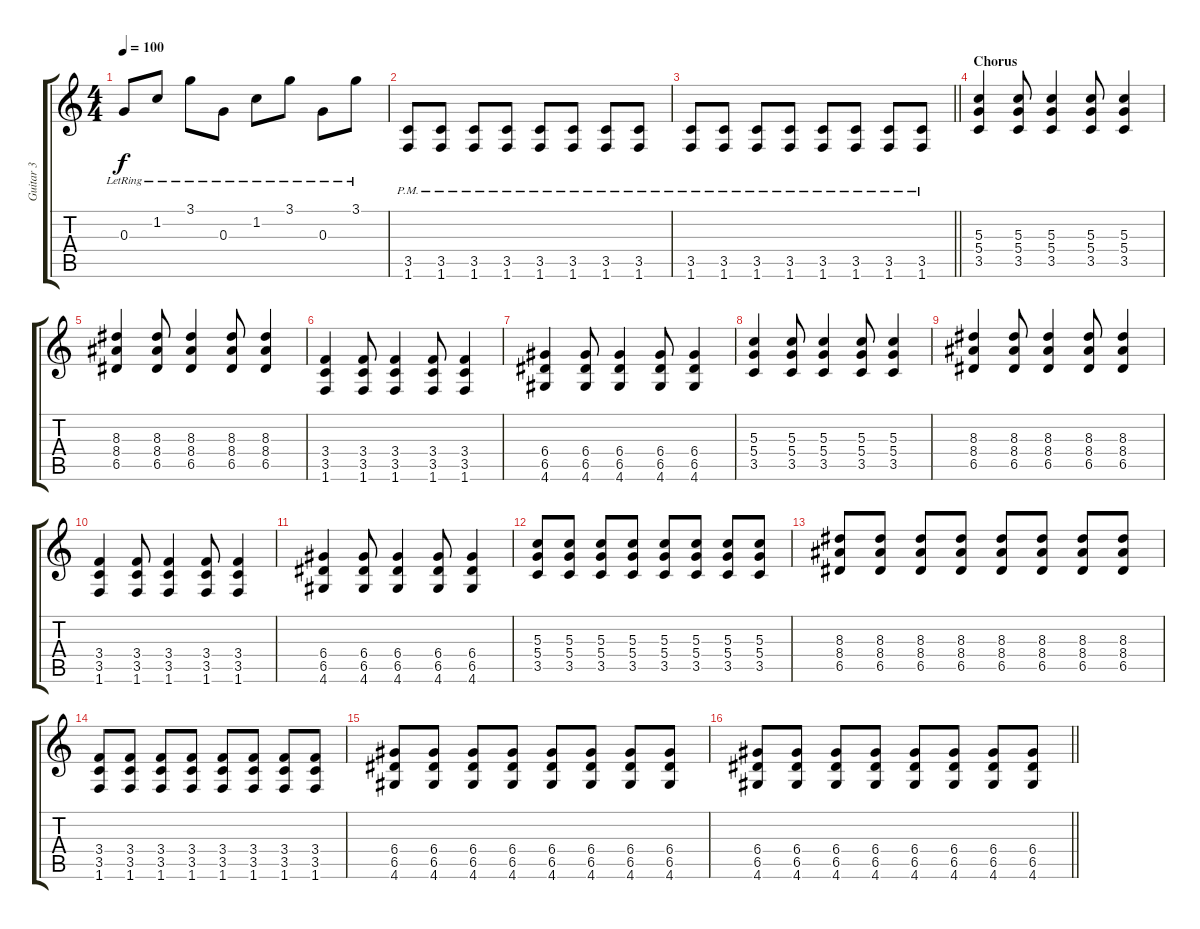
\track ("Guitar 3" "Guitar 3") {instrument electricguitarclean}
\staff {score tabs}
\tuning (E4 B3 G3 D3 A2 E2) {hide}
\ts (4 4)
\tempo 100
\clef g2
\ks c
0.3{lr}.8{dy f} 1.2{lr}.8 3.1{lr}.8 0.3{lr}.8 1.2{lr}.8 3.1{lr}.8 0.3{lr}.8 3.1{lr}.8 |
(3.5{pm} 1.6{pm}).8{instrument distortionguitar} (3.5{pm} 1.6{pm}).8 (3.5{pm} 1.6{pm}).8 (3.5{pm} 1.6{pm}).8 (3.5{pm} 1.6{pm}).8 (3.5{pm} 1.6{pm}).8 (3.5{pm} 1.6{pm}).8 (3.5{pm} 1.6{pm}).8 |
\barLineRight lightlight
(3.5{pm} 1.6{pm}).8 (3.5{pm} 1.6{pm}).8 (3.5{pm} 1.6{pm}).8 (3.5{pm} 1.6{pm}).8 (3.5{pm} 1.6{pm}).8 (3.5{pm} 1.6{pm}).8 (3.5{pm} 1.6{pm}).8 (3.5{pm} 1.6{pm}).8 |
\section ("" "Chorus")
(5.3 5.4 3.5).4 (5.3 5.4 3.5).8 (5.3 5.4 3.5).4 (5.3 5.4 3.5).8 (5.3 5.4 3.5).4 |
(8.3 8.4 6.5).4 (8.3 8.4 6.5).8 (8.3 8.4 6.5).4 (8.3 8.4 6.5).8 (8.3 8.4 6.5).4 |
(3.4 3.5 1.6).4 (3.4 3.5 1.6).8 (3.4 3.5 1.6).4 (3.4 3.5 1.6).8 (3.4 3.5 1.6).4 |
(6.4 6.5 4.6).4 (6.4 6.5 4.6).8 (6.4 6.5 4.6).4 (6.4 6.5 4.6).8 (6.4 6.5 4.6).4 |
(5.3 5.4 3.5).4 (5.3 5.4 3.5).8 (5.3 5.4 3.5).4 (5.3 5.4 3.5).8 (5.3 5.4 3.5).4 |
(8.3 8.4 6.5).4 (8.3 8.4 6.5).8 (8.3 8.4 6.5).4 (8.3 8.4 6.5).8 (8.3 8.4 6.5).4 |
(3.4 3.5 1.6).4 (3.4 3.5 1.6).8 (3.4 3.5 1.6).4 (3.4 3.5 1.6).8 (3.4 3.5 1.6).4 |
(6.4 6.5 4.6).4 (6.4 6.5 4.6).8 (6.4 6.5 4.6).4 (6.4 6.5 4.6).8 (6.4 6.5 4.6).4 |
(5.3 5.4 3.5).8 (5.3 5.4 3.5).8 (5.3 5.4 3.5).8 (5.3 5.4 3.5).8 (5.3 5.4 3.5).8 (5.3 5.4 3.5).8 (5.3 5.4 3.5).8 (5.3 5.4 3.5).8 |
(8.3 8.4 6.5).8 (8.3 8.4 6.5).8 (8.3 8.4 6.5).8 (8.3 8.4 6.5).8 (8.3 8.4 6.5).8 (8.3 8.4 6.5).8 (8.3 8.4 6.5).8 (8.3 8.4 6.5).8 |
(3.4 3.5 1.6).8 (3.4 3.5 1.6).8 (3.4 3.5 1.6).8 (3.4 3.5 1.6).8 (3.4 3.5 1.6).8 (3.4 3.5 1.6).8 (3.4 3.5 1.6).8 (3.4 3.5 1.6).8 |
(6.4 6.5 4.6).8 (6.4 6.5 4.6).8 (6.4 6.5 4.6).8 (6.4 6.5 4.6).8 (6.4 6.5 4.6).8 (6.4 6.5 4.6).8 (6.4 6.5 4.6).8 (6.4 6.5 4.6).8 |
\barLineRight lightlight
(6.4 6.5 4.6).8 (6.4 6.5 4.6).8 (6.4 6.5 4.6).8 (6.4 6.5 4.6).8 (6.4 6.5 4.6).8 (6.4 6.5 4.6).8 (6.4 6.5 4.6).8 (6.4 6.5 4.6).8
